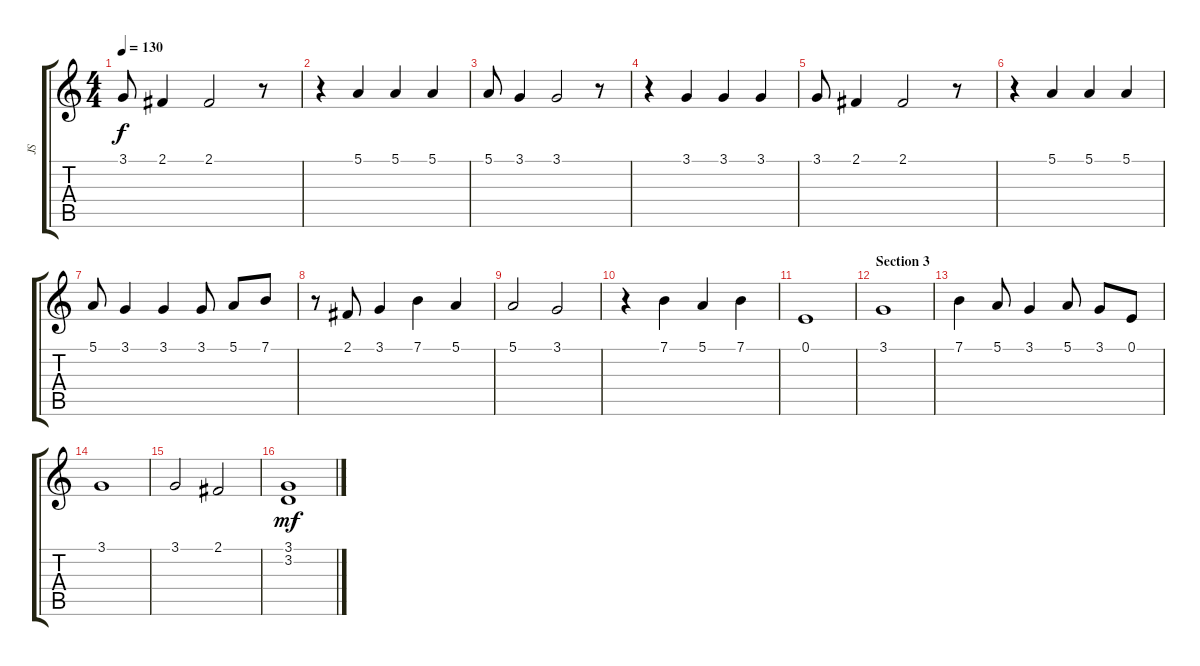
\track ("JS" "JS") {instrument oboe}
\staff {score tabs}
\tuning (E4 B3 G3 D3 A2 E2) {hide}
\ts (4 4)
\tempo 130
\clef g2
\ks c
3.1.8{dy f} 2.1.4 2.1.2 r.8 |
r.4 5.1.4 5.1.4 5.1.4 |
5.1.8 3.1.4 3.1.2 r.8 |
r.4 3.1.4 3.1.4 3.1.4 |
3.1.8 2.1.4 2.1.2 r.8 |
r.4 5.1.4 5.1.4 5.1.4 |
5.1.8 3.1.4 3.1.4 3.1.8 5.1.8 7.1.8 |
r.8 2.1.8 3.1.4 7.1.4 5.1.4 |
5.1.2 3.1.2 |
r.4 7.1.4 5.1.4 7.1.4 |
0.1.1 |
\section ("" "Section 3")
3.1.1 |
7.1.4 5.1.8 3.1.4 5.1.8 3.1.8 0.1.8 |
3.1.1 |
3.1.2 2.1.2 |
(3.1 3.2).1{dy mf}
